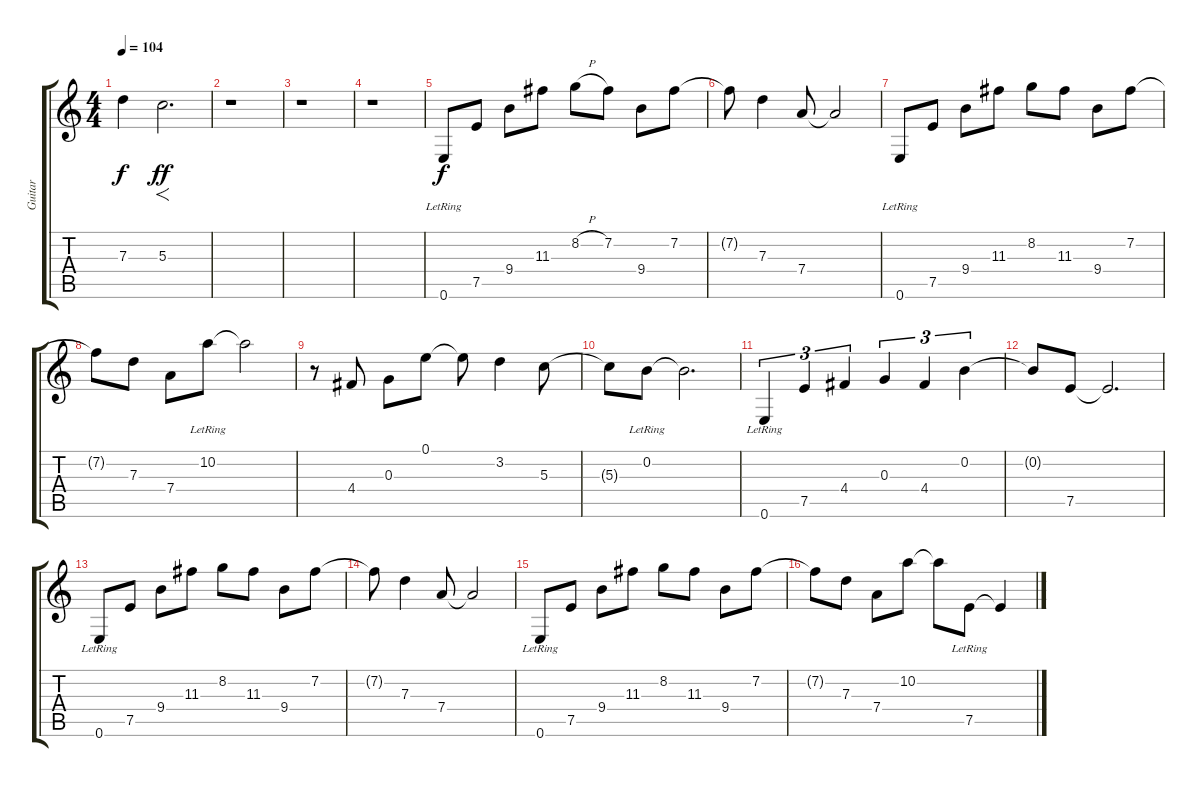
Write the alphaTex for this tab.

\track ("Guitar" "Guitar") {instrument distortionguitar}
\staff {score tabs}
\tuning (E4 B3 G3 D3 A2 E2) {hide}
\ts (4 4)
\tempo 104
\clef g2
\ks c
7.3{t}.4{dy f} 5.3.2{f d dy ff} |
r.1 |
r.1 |
r.1 |
0.6{lr}.8{dy f instrument electricguitarclean} 7.5.8 9.4.8 11.3.8 8.2{h}.8 7.2.8 9.4.8 7.2.8 |
7.2{t}.8 7.3.4 7.4.8 7.4{t}.2 |
0.6{lr}.8 7.5.8 9.4.8 11.3.8 8.2.8 11.3.8 9.4.8 7.2.8 |
7.2{t}.8 7.3.8 7.4.8 10.2{lr}.8 10.2{t}.2 |
r.8 4.4.8 0.3.8 0.1.8 0.1{t}.8 3.2.4 5.3.8 |
5.3{t}.8 0.2{lr}.8 0.2{t}.2{d} |
0.6{lr}.4{tu (3 2)} 7.5.4{tu (3 2)} 4.4.4{tu (3 2)} 0.3.4{tu (3 2)} 4.4.4{tu (3 2)} 0.2.4{tu (3 2)} |
0.2{t}.8 7.5.8 7.5{t}.2{d} |
0.6{lr}.8 7.5.8 9.4.8 11.3.8 8.2.8 11.3.8 9.4.8 7.2.8 |
7.2{t}.8 7.3.4 7.4.8 7.4{t}.2 |
0.6{lr}.8 7.5.8 9.4.8 11.3.8 8.2.8 11.3.8 9.4.8 7.2.8 |
7.2{t}.8 7.3.8 7.4.8 10.2.8 10.2{t}.8 7.5{lr}.8 7.5{t}.4
